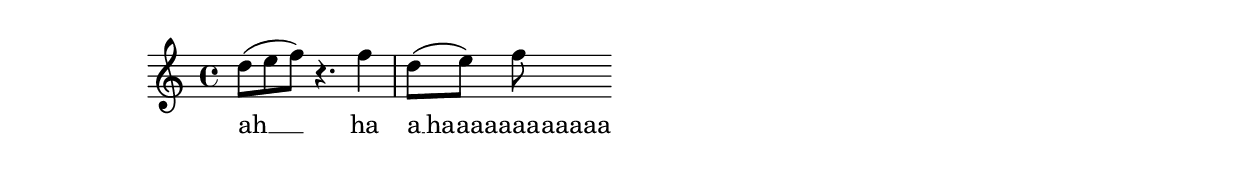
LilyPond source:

\version "2.12.0"

\header {

    texidoc= "A LyricExtender may span several notes.  A LyricExtender
does not extend past a rest, or past the next lyric syllable."

}

\layout { ragged-right = ##t }

\relative c''{
    d8( e f) r4. 
    f4
    d8[( e)] f
}
\addlyrics { ah __ ha a __ haaaaaaaaaaaa }




